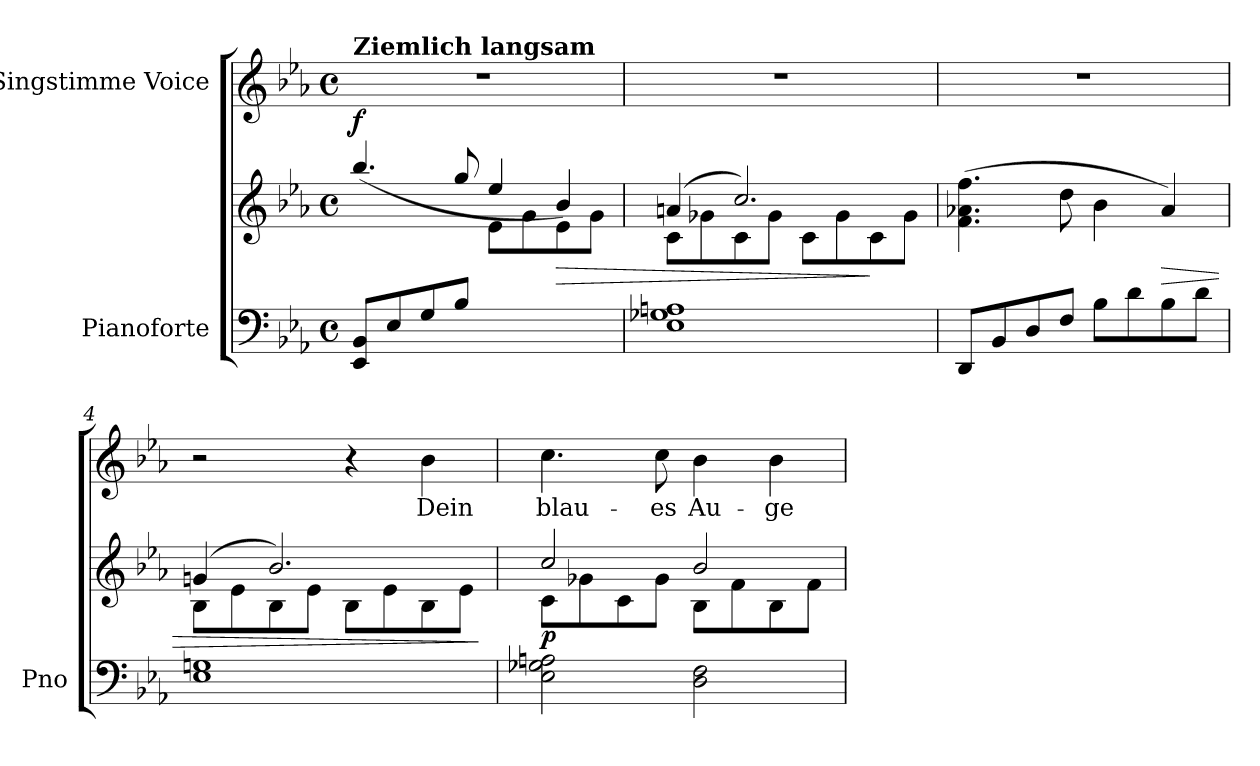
**kern	**kern	**dynam	**kern	**text
*part2	*part2	*part2	*part1	*part1
*staff3	*staff2	*staff2/3	*staff1	*staff1
*I"Pianoforte	*	*	*I"Singstimme Voice	*
*I'Pno	*	*	*	*
*clefF4	*clefG2	*	*clefG2	*
*k[b-e-a-]	*k[b-e-a-]	*	*k[b-e-a-]	*
*M4/4	*M4/4	*	*M4/4	*
*met(c)	*met(c)	*	*met(c)	*
=1	=1	=1	=1	=1
*	*^	*	*	*
!	!	!	!	!LO:TX:a:B:t=Ziemlich langsam	!
!	!	!	!LO:DY:a	!	!
(<8EE-/ 8BB-/L	(>4.bb-/	2ryy	f	1r	.
8E-/	.	.	.	.	.
8G/	.	.	.	.	.
8B-/J	8gg/	.	.	.	.
2ryy	4ee-/	8e-\L	.	.	.
.	.	8g\	.	.	.
!	!	!	!LO:HP:b	!	!
.	4b-/)	8e-\	>	.	.
.	.	8g\J)	.	.	.
=2	=2	=2	=2	=2	=2
1E- 1G-X 1An	(>4an/	8c\L	.	1r	.
.	.	8g-X\	.	.	.
.	2.cc/)	8c\	.	.	.
.	.	8g-\J	.	.	.
.	.	8c\L	.	.	.
.	.	8g-\	.	.	.
.	.	8c\	]	.	.
.	.	8g-\J	.	.	.
*	*v	*v	*	*	*
=3	=3	=3	=3	=3
8DD/L	(>4.f\ 4.a-X\ 4.ff\	.	1r	.
8BB-/	.	.	.	.
8D/	.	.	.	.
8F/J	8dd\	.	.	.
8B-\L	4b-\	.	.	.
8d\	.	.	.	.
!	!	!LO:HP:b	!	!
8B-\	4a-/)	>	.	.
8d\J	.	.	.	.
!!LO:LB:g=z
=4	=4	=4	=4	=4
*	*^	*	*	*
1E- 1Gn	(>4gn/	8B-\L	.	2r	.
.	.	8e-\	.	.	.
.	2.b-/)	8B-\	.	.	.
.	.	8e-\J	.	.	.
.	.	8B-\L	.	4r	.
.	.	8e-\	.	.	.
!	!	!	!	!	!LO:LY:b
.	.	8B-\	.	4b-\	Dein
.	.	8e-\J	.	.	.
*	*v	*v	*	*	*
.	.	]	.	.
=5	=5	=5	=5	=5
*	*^	*	*	*
!	!	!	!LO:DY:b	!	!LO:LY:b
2E-\ 2G-X\ 2An\	2cc/	8c\L	p	4.cc\	blau-
.	.	8g-X\	.	.	.
.	.	8c\	.	.	.
!	!	!	!	!	!LO:LY:b
.	.	8g-\J	.	8cc\	-es
!	!	!	!	!	!LO:LY:b
2D\ 2F\	2b-/	8B-\L	.	4b-\	Au-
.	.	8f\	.	.	.
!	!	!	!	!	!LO:LY:b
.	.	8B-\	.	4b-\	-ge
.	.	8f\J	.	.	.
*	*v	*v	*	*	*
=	=	=	=	=
*-	*-	*-	*-	*-
